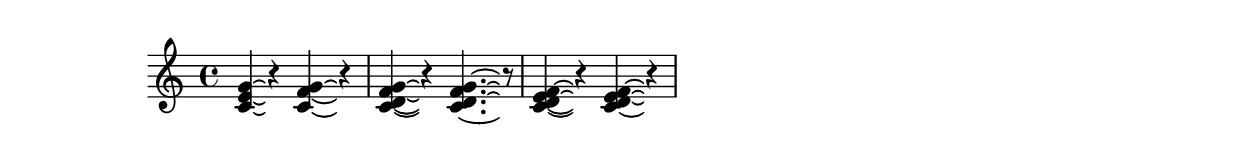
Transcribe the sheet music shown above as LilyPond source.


\header {


  texidoc = "
l.v. ties should avoid dots and staff lines, similar to normal ties.
They have fixed size. Their formatting can be tuned with
@code{tie-configuration}.

"
  }

\version "2.16.0"
\paper {
  ragged-right = ##t
}

\relative c' {
  <c e g>\laissezVibrer r4
  <c f g>\laissezVibrer r
  <c d f g>\laissezVibrer r
  <c d f g>4.\laissezVibrer r8

  <c d e f>4\laissezVibrer r
  \override LaissezVibrerTieColumn #'tie-configuration
  = #'((-7 . -1)
       (-5 . -1)
       (-3 . 1)
       (-1 . 1))
  <c d e f>4\laissezVibrer r
}
